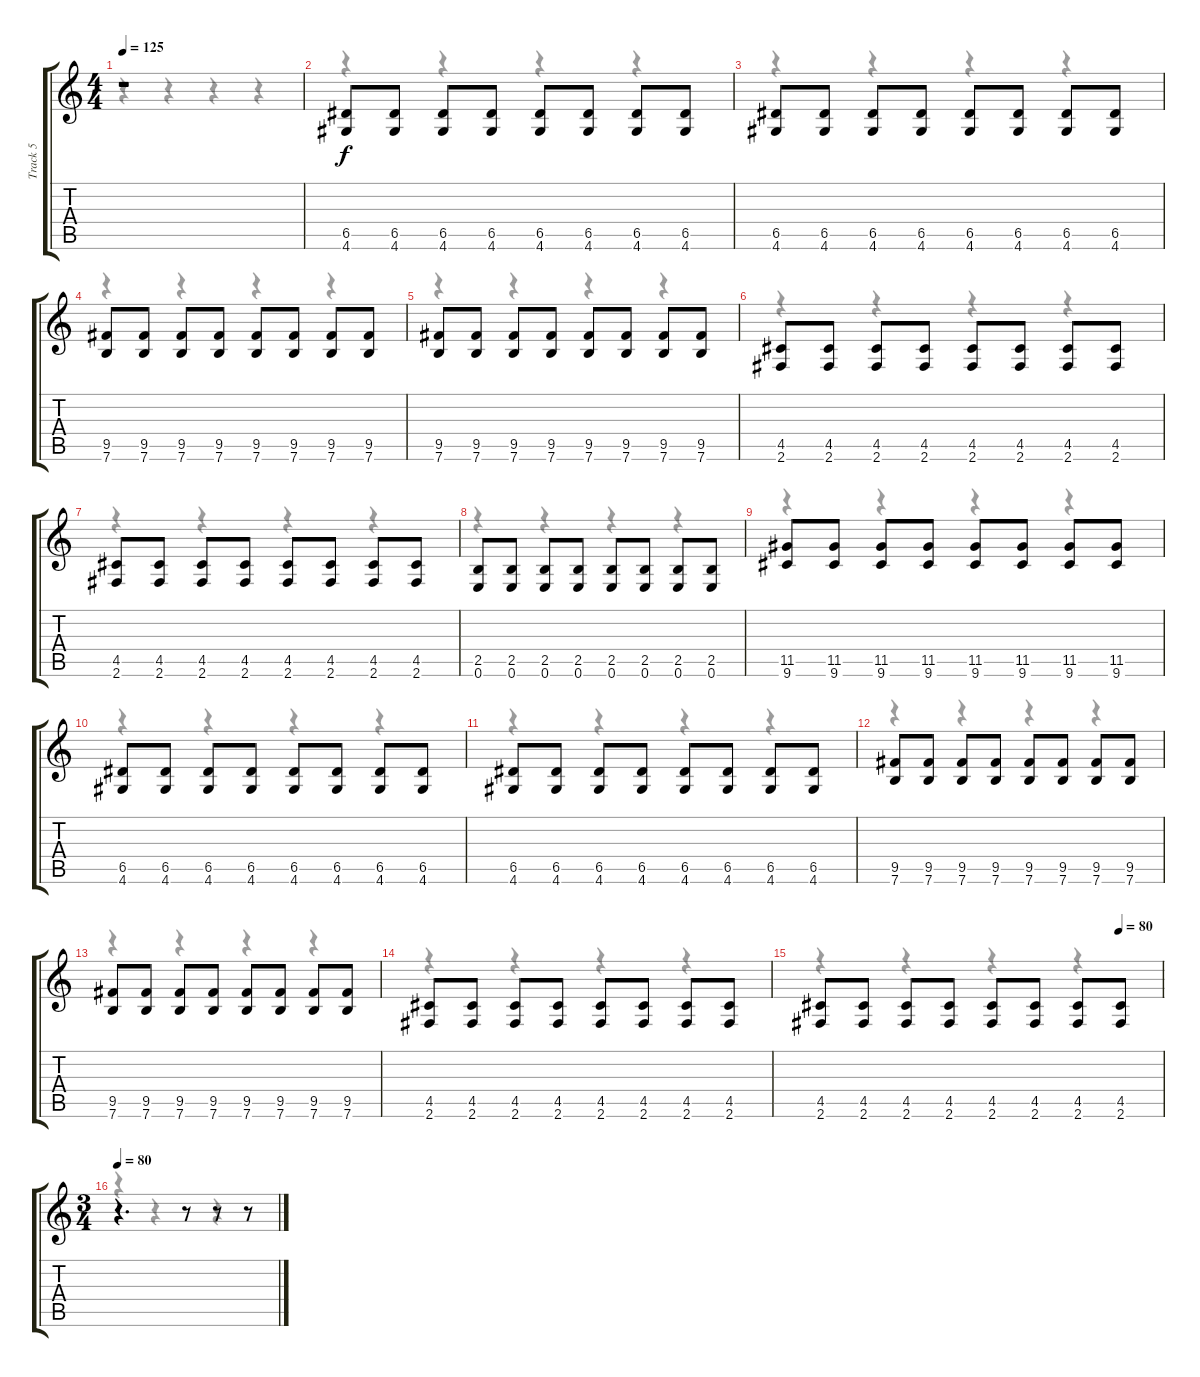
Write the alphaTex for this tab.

\track ("Track 5" "Track 5") {instrument distortionguitar}
\staff {score tabs}
\tuning (E4 B3 G3 D3 A2 E2) {hide}
\voice
\ts (4 4)
\tempo 125
\clef g2
\ks c
r.1{dy mf} |
(6.5 4.6).8{dy f} (6.5 4.6).8 (6.5 4.6).8 (6.5 4.6).8 (6.5 4.6).8 (6.5 4.6).8 (6.5 4.6).8 (6.5 4.6).8 |
(6.5 4.6).8 (6.5 4.6).8 (6.5 4.6).8 (6.5 4.6).8 (6.5 4.6).8 (6.5 4.6).8 (6.5 4.6).8 (6.5 4.6).8 |
(9.5 7.6).8 (9.5 7.6).8 (9.5 7.6).8 (9.5 7.6).8 (9.5 7.6).8 (9.5 7.6).8 (9.5 7.6).8 (9.5 7.6).8 |
(9.5 7.6).8 (9.5 7.6).8 (9.5 7.6).8 (9.5 7.6).8 (9.5 7.6).8 (9.5 7.6).8 (9.5 7.6).8 (9.5 7.6).8 |
(4.5 2.6).8 (4.5 2.6).8 (4.5 2.6).8 (4.5 2.6).8 (4.5 2.6).8 (4.5 2.6).8 (4.5 2.6).8 (4.5 2.6).8 |
(4.5 2.6).8 (4.5 2.6).8 (4.5 2.6).8 (4.5 2.6).8 (4.5 2.6).8 (4.5 2.6).8 (4.5 2.6).8 (4.5 2.6).8 |
(2.5 0.6).8 (2.5 0.6).8 (2.5 0.6).8 (2.5 0.6).8 (2.5 0.6).8 (2.5 0.6).8 (2.5 0.6).8 (2.5 0.6).8 |
(11.5 9.6).8 (11.5 9.6).8 (11.5 9.6).8 (11.5 9.6).8 (11.5 9.6).8 (11.5 9.6).8 (11.5 9.6).8 (11.5 9.6).8 |
(6.5 4.6).8 (6.5 4.6).8 (6.5 4.6).8 (6.5 4.6).8 (6.5 4.6).8 (6.5 4.6).8 (6.5 4.6).8 (6.5 4.6).8 |
(6.5 4.6).8 (6.5 4.6).8 (6.5 4.6).8 (6.5 4.6).8 (6.5 4.6).8 (6.5 4.6).8 (6.5 4.6).8 (6.5 4.6).8 |
(9.5 7.6).8 (9.5 7.6).8 (9.5 7.6).8 (9.5 7.6).8 (9.5 7.6).8 (9.5 7.6).8 (9.5 7.6).8 (9.5 7.6).8 |
(9.5 7.6).8 (9.5 7.6).8 (9.5 7.6).8 (9.5 7.6).8 (9.5 7.6).8 (9.5 7.6).8 (9.5 7.6).8 (9.5 7.6).8 |
(4.5 2.6).8 (4.5 2.6).8 (4.5 2.6).8 (4.5 2.6).8 (4.5 2.6).8 (4.5 2.6).8 (4.5 2.6).8 (4.5 2.6).8 |
\tempo (80 0.875)
(4.5 2.6).8 (4.5 2.6).8 (4.5 2.6).8 (4.5 2.6).8 (4.5 2.6).8 (4.5 2.6).8 (4.5 2.6).8 (4.5 2.6).8 |
\ts (3 4)
\tempo 80
r.4{d} r.8 r.8 r.8
\voice
\clef g2
\ottava regular
\simile none
\ks c
r.4{dy f} r.4 r.4 r.4 |
r.4 r.4 r.4 r.4 |
r.4 r.4 r.4 r.4 |
r.4 r.4 r.4 r.4 |
r.4 r.4 r.4 r.4 |
r.4 r.4 r.4 r.4 |
r.4 r.4 r.4 r.4 |
r.4 r.4 r.4 r.4 |
r.4 r.4 r.4 r.4 |
r.4 r.4 r.4 r.4 |
r.4 r.4 r.4 r.4 |
r.4 r.4 r.4 r.4 |
r.4 r.4 r.4 r.4 |
r.4 r.4 r.4 r.4 |
r.4 r.4 r.4 r.4 |
r.4 r.4 r.4
